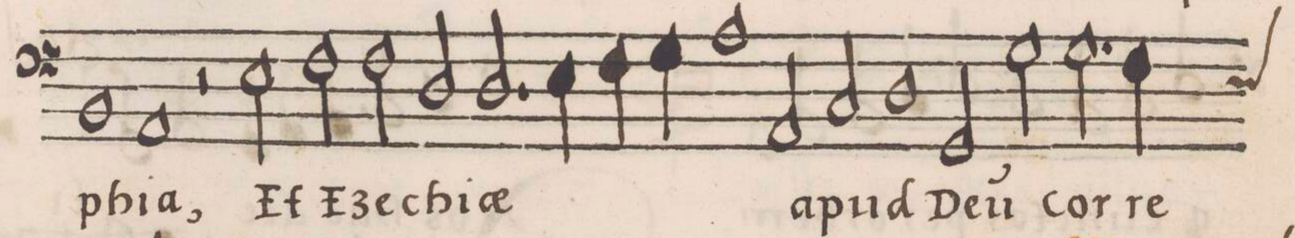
**kern	**text
*I"BASSVS	*
*clefF4	*
*k[]	*
*met(c)	*
*M2/1	*
1BB	-phi-
1AA	-a,
=38	=38
2r	.
2E\	Et
2F\	E-
2F\	-ze-
=39	=39
2D/	-chi-
2.D/	-(ae)
4E\	.
4F\	.
4G\	.
=40	=40
1A	.
2AA/	a-
2C/	-pud
=41	=41
1D	.
2GG/	De-
2G\	-u(m)
=42	=42
2.G\	cor-
*custos:E	*
4F\	-re-
*-	*-
